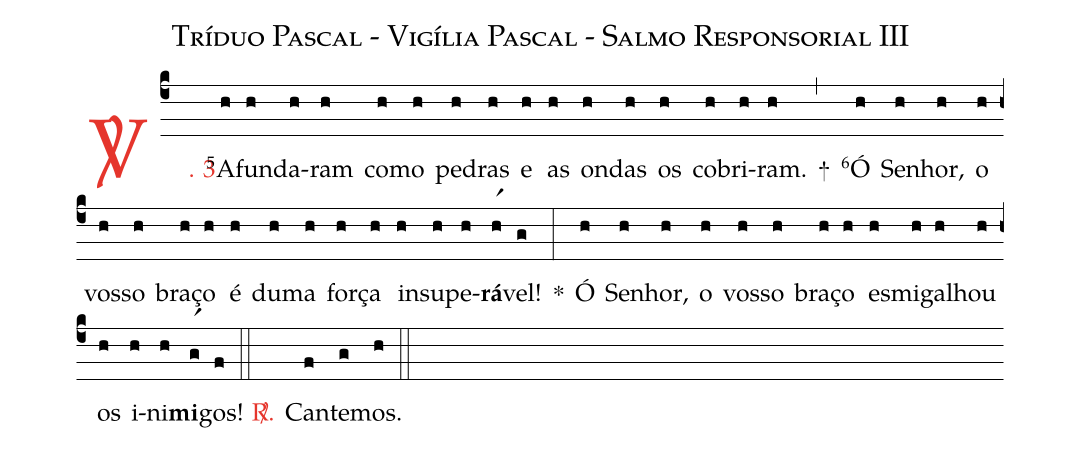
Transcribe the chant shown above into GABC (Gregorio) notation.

name: Tríduo Pascal - Vigília Pascal - Salmo Responsorial III;
%%
(c4)

<c><sp>V/</sp>. 3</c>() <v>\VSup{5}</v>A(h)fun(h)da(h)ram(h) co(h)mo(h) pe(h)dras(h) e(h) as(h) on(h)das(h) os(h) co(h)bri(h)ram.(h) +(,)
<v>\VSup{6}</v>Ó(h) Se(h)nhor,(h) o(h) vos(h)so(h) bra(h)ço(h) é(h) du(h)ma(h) for(h)ça(h) in(h)su(h)pe(h)<b>rá</b>(hr1)vel!(g) *(:)
Ó(h) Se(h)nhor,(h) o(h) vos(h)so(h) bra(h)ço(h) es(h)mi(h)ga(h)lhou(h) os(h) i(h)ni(h)<b>mi</b>(gr1)gos!(f)

(::)

<nlba><c><sp>R/</sp>.</c>() Can</nlba>(f)te(g)mos.(h)

(::)
